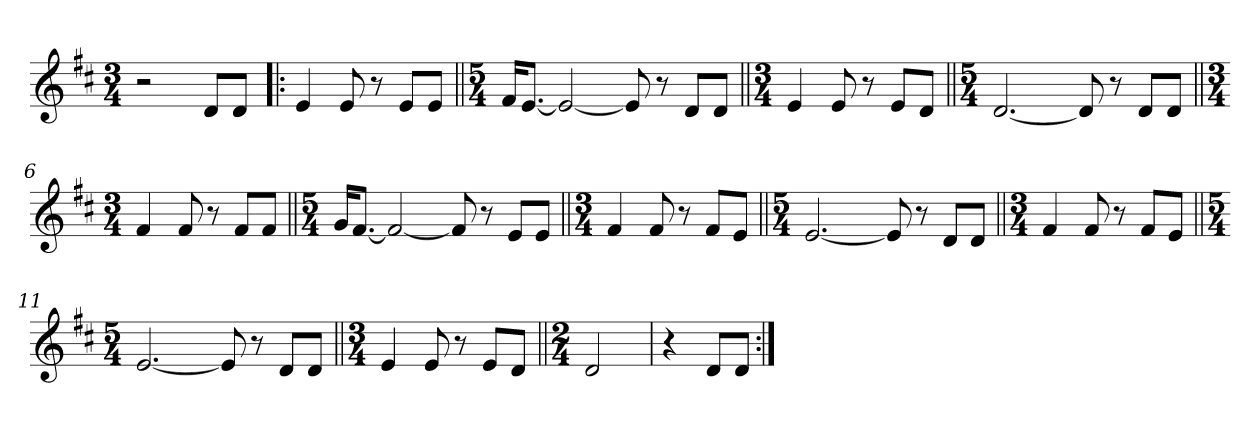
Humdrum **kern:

**kern
*part1
*staff1
*clefG2
*k[f#c#]
*M3/4
=1
2r
8d/L
8d/J
=2!|:
4e/
8e/
8r
8e/L
8e/J
=3||
*M5/4
16f#/KL
[8.e/J
2e/_
8e/]
8r
8d/L
8d/J
=4||
*M3/4
4e/
8e/
8r
8e/L
8d/J
=5||
*M5/4
[2.d/
8d/]
8r
8d/L
8d/J
=6||
*M3/4
4f#/
8f#/
8r
8f#/L
8f#/J
=7||
*M5/4
16g/KL
[8.f#/J
2f#/_
8f#/]
8r
8e/L
8e/J
=8||
*M3/4
4f#/
8f#/
8r
8f#/L
8e/J
=9||
*M5/4
[2.e/
8e/]
8r
8d/L
8d/J
=10||
*M3/4
4f#/
8f#/
8r
8f#/L
8e/J
=11||
*M5/4
[2.e/
8e/]
8r
8d/L
8d/J
=12||
*M3/4
4e/
8e/
8r
8e/L
8d/J
=13||
*M2/4
2d/
=14
4r
8d/L
8d/J
=:|!
*-
